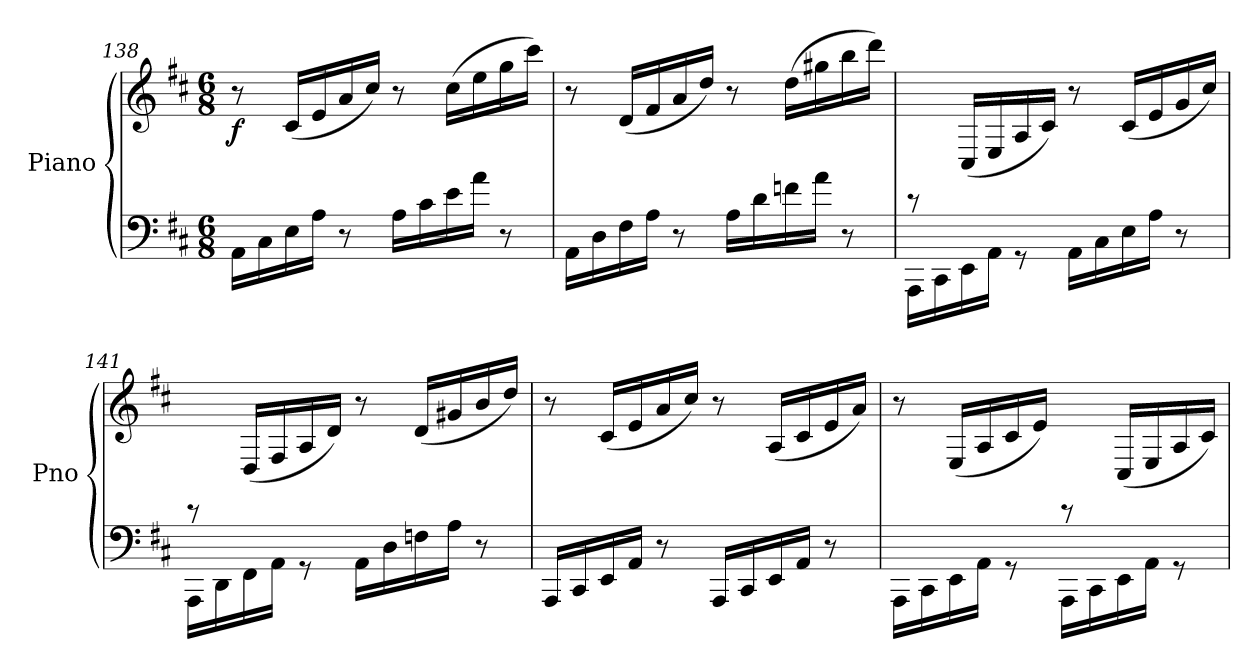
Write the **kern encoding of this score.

**kern	**kern	**dynam
*part1	*part1	*part1
*staff2	*staff1	*staff1/2
*I"Piano	*	*
*I'Pno	*	*
*clefF4	*clefG2	*
*k[f#c#]	*k[f#c#]	*
*D:	*D:	*
*M6/8	*M6/8	*
=138	=138	=138
!	!	!LO:DY:b
16AA\LL	8r	f
16C#\	.	.
16E\	(<16c#/LL	.
16A\JJ	16e/	.
8r	16a/	.
.	16cc#/JJ)	.
16A\LL	8r	.
16c#\	.	.
16e\	(>16cc#\LL	.
16a\JJ	16ee\	.
8r	16gg\	.
.	16ccc#\JJ)	.
!!LO:LB:g=z
=139	=139	=139
16AA\LL	8r	.
16D\	.	.
16F#\	(<16d/LL	.
16A\JJ	16f#/	.
8r	16a/	.
.	16dd/JJ)	.
16A\LL	8r	.
16d\	.	.
16fn\	(>16dd\LL	.
16a\JJ	16gg#X\	.
8r	16bb\	.
.	16ddd\JJ)	.
=140	=140	=140
16AAA\LL	8rCC	.
16CC#\	.	.
16EE\	(<16C#/LL	.
16AA\JJ	16E/	.
8rGG	16A/	.
.	16c#/JJ)	.
16AA\LL	8r	.
16C#\	.	.
16E\	(<16c#/LL	.
16A\JJ	16e/	.
8r	16g/	.
.	16cc#/JJ)	.
=141	=141	=141
16AAA\LL	8rCC	.
16DD\	.	.
16FF#\	(<16D/LL	.
16AA\JJ	16F#/	.
8rGG	16A/	.
.	16d/JJ)	.
16AA\LL	8r	.
16D\	.	.
16Fn\	(<16d/LL	.
16A\JJ	16g#X/	.
8r	16b/	.
.	16dd/JJ)	.
!!LO:LB:g=z
=142	=142	=142
16AAA/LL	8r	.
16CC#/	.	.
16EE/	(<16c#/LL	.
16AA/JJ	16e/	.
8r	16a/	.
.	16cc#/JJ)	.
16AAA/LL	8r	.
16CC#/	.	.
16EE/	(<16A/LL	.
16AA/JJ	16c#/	.
8r	16e/	.
.	16a/JJ)	.
=143	=143	=143
16AAA\LL	8r	.
16CC#\	.	.
16EE\	(<16E/LL	.
16AA\JJ	16A/	.
8rGG	16c#/	.
.	16e/JJ)	.
16AAA\LL	8rCC	.
16CC#\	.	.
16EE\	(<16C#/LL	.
16AA\JJ	16E/	.
8rGG	16A/	.
.	16c#/JJ)	.
=	=	=
*-	*-	*-
